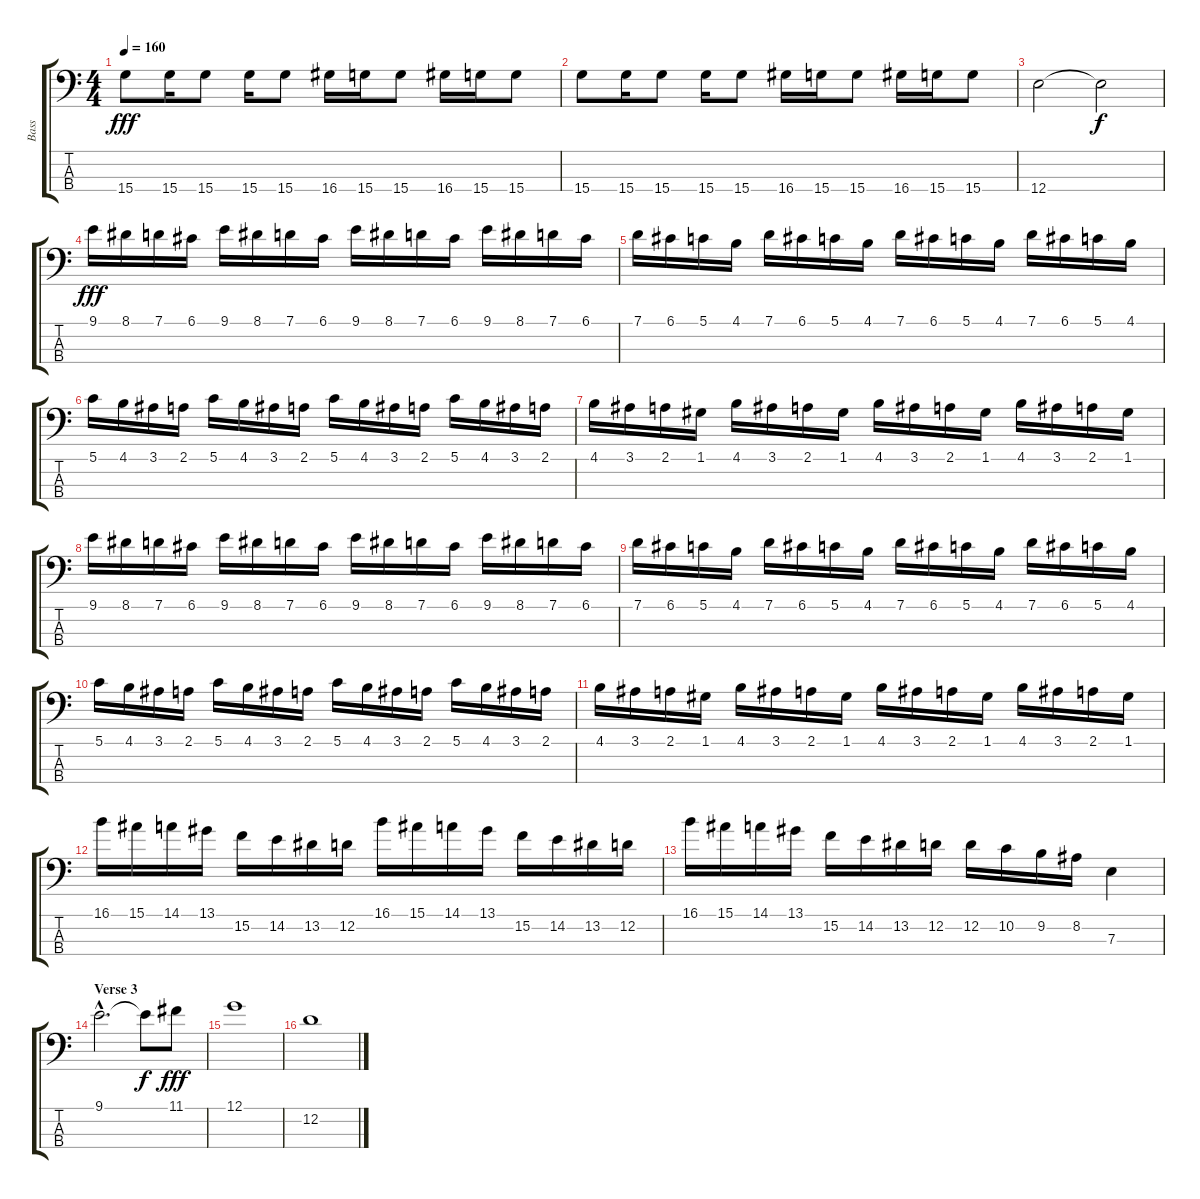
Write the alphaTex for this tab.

\track ("Bass" "Bass") {instrument electricbasspick}
\staff {score tabs}
\tuning (G2 D2 A1 E1) {hide}
\ts (4 4)
\tempo 160
\clef f4
\ks c
15.4.8{dy fff} 15.4.16 15.4.8 15.4.16 15.4.8 16.4.16 15.4.16 15.4.8 16.4.16 15.4.16 15.4.8 |
15.4.8 15.4.16 15.4.8 15.4.16 15.4.8 16.4.16 15.4.16 15.4.8 16.4.16 15.4.16 15.4.8 |
12.4.2 12.4{t}.2{dy f} |
9.1.16{dy fff} 8.1.16 7.1.16 6.1.16 9.1.16 8.1.16 7.1.16 6.1.16 9.1.16 8.1.16 7.1.16 6.1.16 9.1.16 8.1.16 7.1.16 6.1.16 |
7.1.16 6.1.16 5.1.16 4.1.16 7.1.16 6.1.16 5.1.16 4.1.16 7.1.16 6.1.16 5.1.16 4.1.16 7.1.16 6.1.16 5.1.16 4.1.16 |
5.1.16 4.1.16 3.1.16 2.1.16 5.1.16 4.1.16 3.1.16 2.1.16 5.1.16 4.1.16 3.1.16 2.1.16 5.1.16 4.1.16 3.1.16 2.1.16 |
4.1.16 3.1.16 2.1.16 1.1.16 4.1.16 3.1.16 2.1.16 1.1.16 4.1.16 3.1.16 2.1.16 1.1.16 4.1.16 3.1.16 2.1.16 1.1.16 |
9.1.16 8.1.16 7.1.16 6.1.16 9.1.16 8.1.16 7.1.16 6.1.16 9.1.16 8.1.16 7.1.16 6.1.16 9.1.16 8.1.16 7.1.16 6.1.16 |
7.1.16 6.1.16 5.1.16 4.1.16 7.1.16 6.1.16 5.1.16 4.1.16 7.1.16 6.1.16 5.1.16 4.1.16 7.1.16 6.1.16 5.1.16 4.1.16 |
5.1.16 4.1.16 3.1.16 2.1.16 5.1.16 4.1.16 3.1.16 2.1.16 5.1.16 4.1.16 3.1.16 2.1.16 5.1.16 4.1.16 3.1.16 2.1.16 |
4.1.16 3.1.16 2.1.16 1.1.16 4.1.16 3.1.16 2.1.16 1.1.16 4.1.16 3.1.16 2.1.16 1.1.16 4.1.16 3.1.16 2.1.16 1.1.16 |
16.1.16 15.1.16 14.1.16 13.1.16 15.2.16 14.2.16 13.2.16 12.2.16 16.1.16 15.1.16 14.1.16 13.1.16 15.2.16 14.2.16 13.2.16 12.2.16 |
16.1.16 15.1.16 14.1.16 13.1.16 15.2.16 14.2.16 13.2.16 12.2.16 12.2.16 10.2.16 9.2.16 8.2.16 7.3.4 |
\section ("" "Verse 3")
9.1{hac}.2{d} 9.1{t}.8{dy f} 11.1.8{dy fff} |
12.1.1 |
12.2.1
